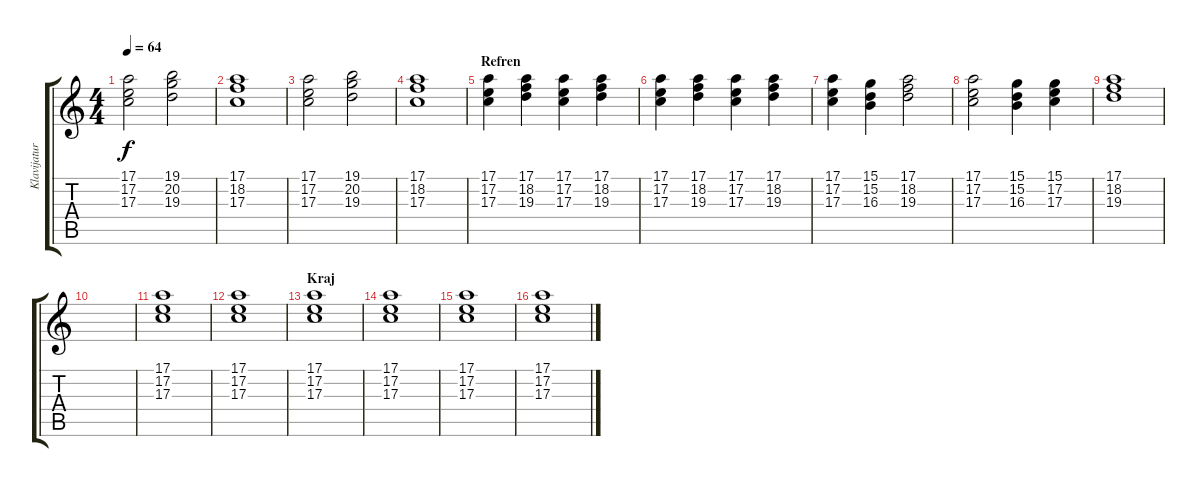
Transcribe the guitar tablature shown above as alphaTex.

\track ("Klavijature II" "Klavijatur") {instrument rockorgan}
\staff {score tabs}
\tuning (E4 B3 G3 D3 A2 E2) {hide}
\ts (4 4)
\tempo 64
\clef g2
\ks c
(17.1 17.2 17.3).2{dy f} (19.1 20.2 19.3).2 |
(17.1 18.2 17.3).1 |
(17.1 17.2 17.3).2 (19.1 20.2 19.3).2 |
(17.1 18.2 17.3).1 |
\section ("" "Refren")
(17.1 17.2 17.3).4 (17.1 18.2 19.3).4 (17.1 17.2 17.3).4 (17.1 18.2 19.3).4 |
(17.1 17.2 17.3).4 (17.1 18.2 19.3).4 (17.1 17.2 17.3).4 (17.1 18.2 19.3).4 |
(17.1 17.2 17.3).4 (15.1 15.2 16.3).4 (17.1 18.2 19.3).2 |
(17.1 17.2 17.3).2 (15.1 15.2 16.3).4 (15.1 17.2 17.3).4 |
(17.1 18.2 19.3).1 |
|
(17.1 17.2 17.3).1 |
(17.1 17.2 17.3).1 |
\section ("" "Kraj")
(17.1 17.2 17.3).1 |
(17.1 17.2 17.3).1 |
(17.1 17.2 17.3).1 |
(17.1 17.2 17.3).1
